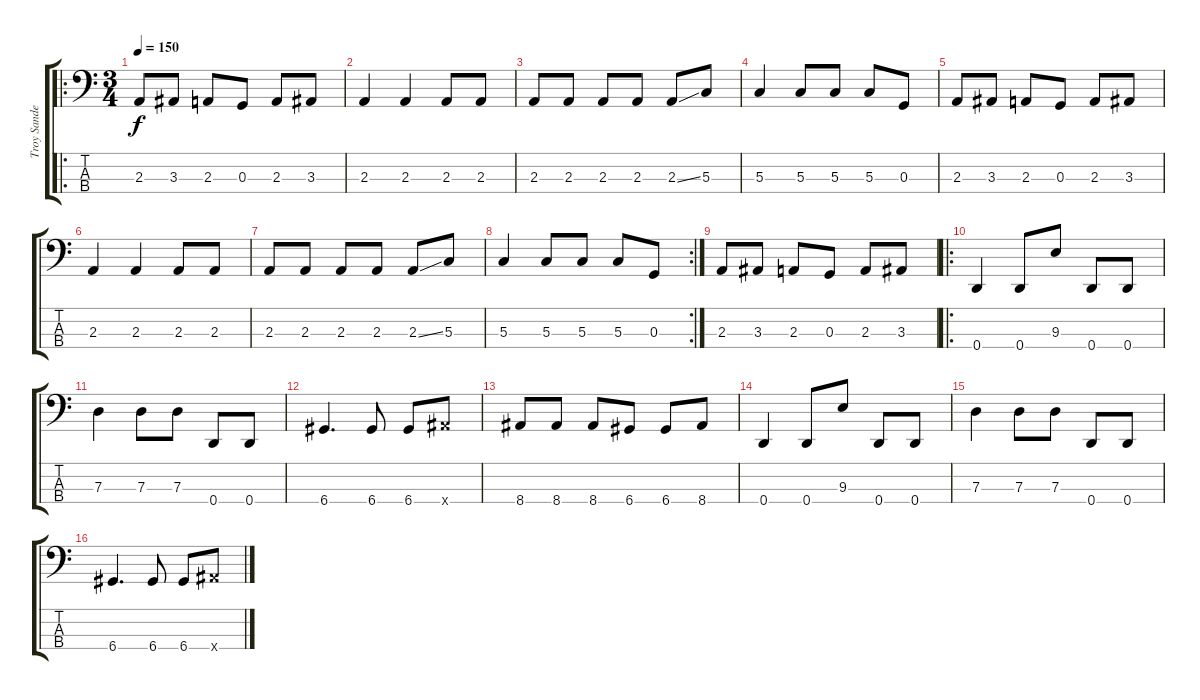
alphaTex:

\track ("Troy Sanders" "Troy Sande") {instrument electricbassfinger}
\staff {score tabs}
\tuning (F2 C2 G1 D1) {hide}
\ro
\ts (3 4)
\tempo 150
\clef f4
\ks c
2.3.8{dy f} 3.3.8 2.3.8 0.3.8 2.3.8 3.3.8 |
2.3.4 2.3.4 2.3.8 2.3.8 |
2.3.8 2.3.8 2.3.8 2.3.8 2.3{ss}.8 5.3.8 |
5.3.4 5.3.8 5.3.8 5.3.8 0.3.8 |
2.3.8 3.3.8 2.3.8 0.3.8 2.3.8 3.3.8 |
2.3.4 2.3.4 2.3.8 2.3.8 |
2.3.8 2.3.8 2.3.8 2.3.8 2.3{ss}.8 5.3.8 |
\rc 2
5.3.4 5.3.8 5.3.8 5.3.8 0.3.8 |
2.3.8 3.3.8 2.3.8 0.3.8 2.3.8 3.3.8 |
\ro
0.4.4 0.4.8 9.3.8 0.4.8 0.4.8 |
7.3.4 7.3.8 7.3.8 0.4.8 0.4.8 |
6.4.4{d} 6.4.8 6.4.8 8.4{x}.8 |
8.4.8 8.4.8 8.4.8 6.4.8 6.4.8 8.4.8 |
0.4.4 0.4.8 9.3.8 0.4.8 0.4.8 |
7.3.4 7.3.8 7.3.8 0.4.8 0.4.8 |
6.4.4{d} 6.4.8 6.4.8 8.4{x}.8
